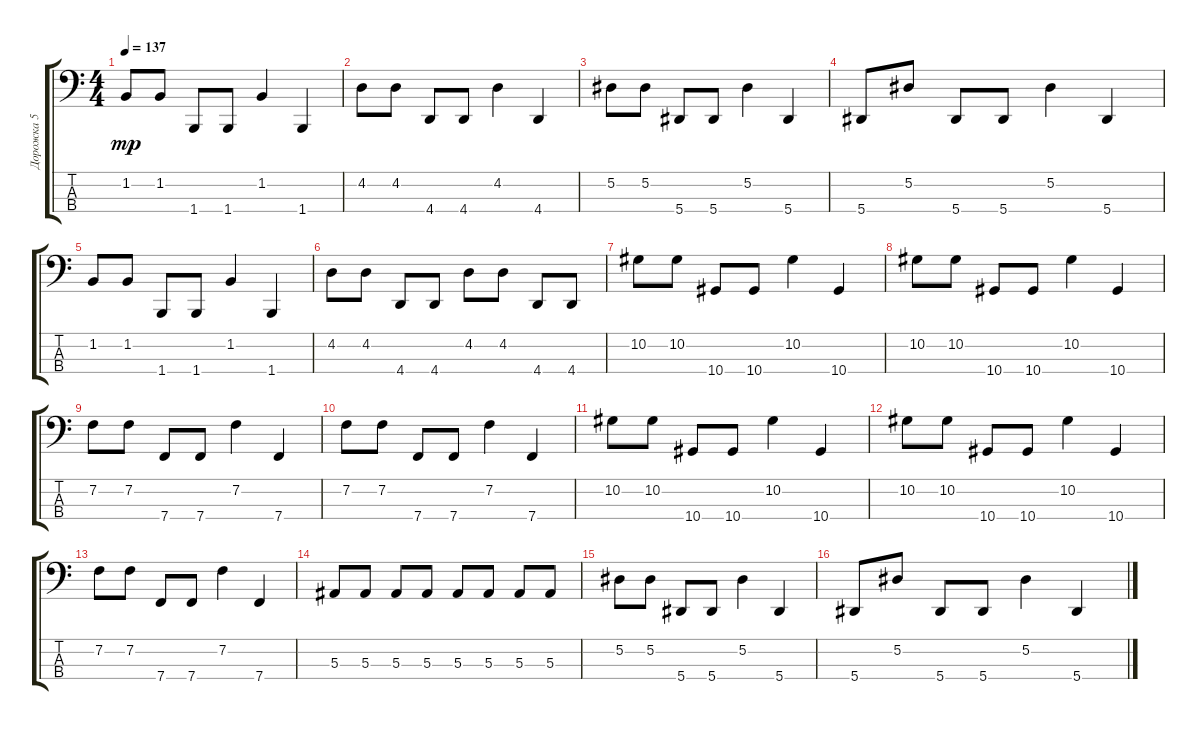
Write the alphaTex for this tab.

\track ("Дорожка 5" "Дорожка 5") {instrument electricbassfinger}
\staff {score tabs}
\tuning (Eb2 Bb1 F1 Bb0) {hide}
\ts (4 4)
\tempo 137
\clef f4
\ks c
1.2.8{dy mp} 1.2.8 1.4.8 1.4.8 1.2.4 1.4.4 |
4.2.8 4.2.8 4.4.8 4.4.8 4.2.4 4.4.4 |
5.2.8 5.2.8 5.4.8 5.4.8 5.2.4 5.4.4 |
5.4.8 5.2.8 5.4.8 5.4.8 5.2.4 5.4.4 |
1.2.8 1.2.8 1.4.8 1.4.8 1.2.4 1.4.4 |
4.2.8 4.2.8 4.4.8 4.4.8 4.2.8 4.2.8 4.4.8 4.4.8 |
10.2.8 10.2.8 10.4.8 10.4.8 10.2.4 10.4.4 |
10.2.8 10.2.8 10.4.8 10.4.8 10.2.4 10.4.4 |
7.2.8 7.2.8 7.4.8 7.4.8 7.2.4 7.4.4 |
7.2.8 7.2.8 7.4.8 7.4.8 7.2.4 7.4.4 |
10.2.8 10.2.8 10.4.8 10.4.8 10.2.4 10.4.4 |
10.2.8 10.2.8 10.4.8 10.4.8 10.2.4 10.4.4 |
7.2.8 7.2.8 7.4.8 7.4.8 7.2.4 7.4.4 |
5.3.8 5.3.8 5.3.8 5.3.8 5.3.8 5.3.8 5.3.8 5.3.8 |
5.2.8 5.2.8 5.4.8 5.4.8 5.2.4 5.4.4 |
5.4.8 5.2.8 5.4.8 5.4.8 5.2.4 5.4.4
